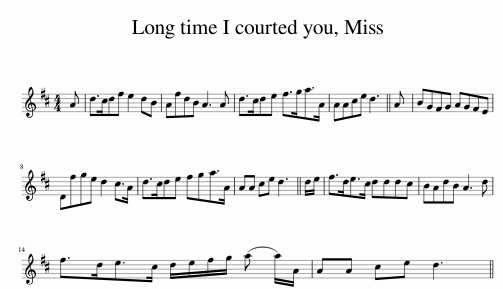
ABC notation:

X:1
L:1/8
M:4/4
I:linebreak $
K:D
V:1 treble
V:1
 A | d>cdf e2 dB | AfdB A3 A | d>cde f>ga>A | AAce d3 || %5
 A | BGFG AGFE |$ Dfge d2 c>A | d>cde fga>A | AA ce d3 || %10
 d/e/ | f>de>c dddc | BAdB A3 d |$ f>de>c d/e/f/g/ (a a/)A/ | AA ce d3 || %15
